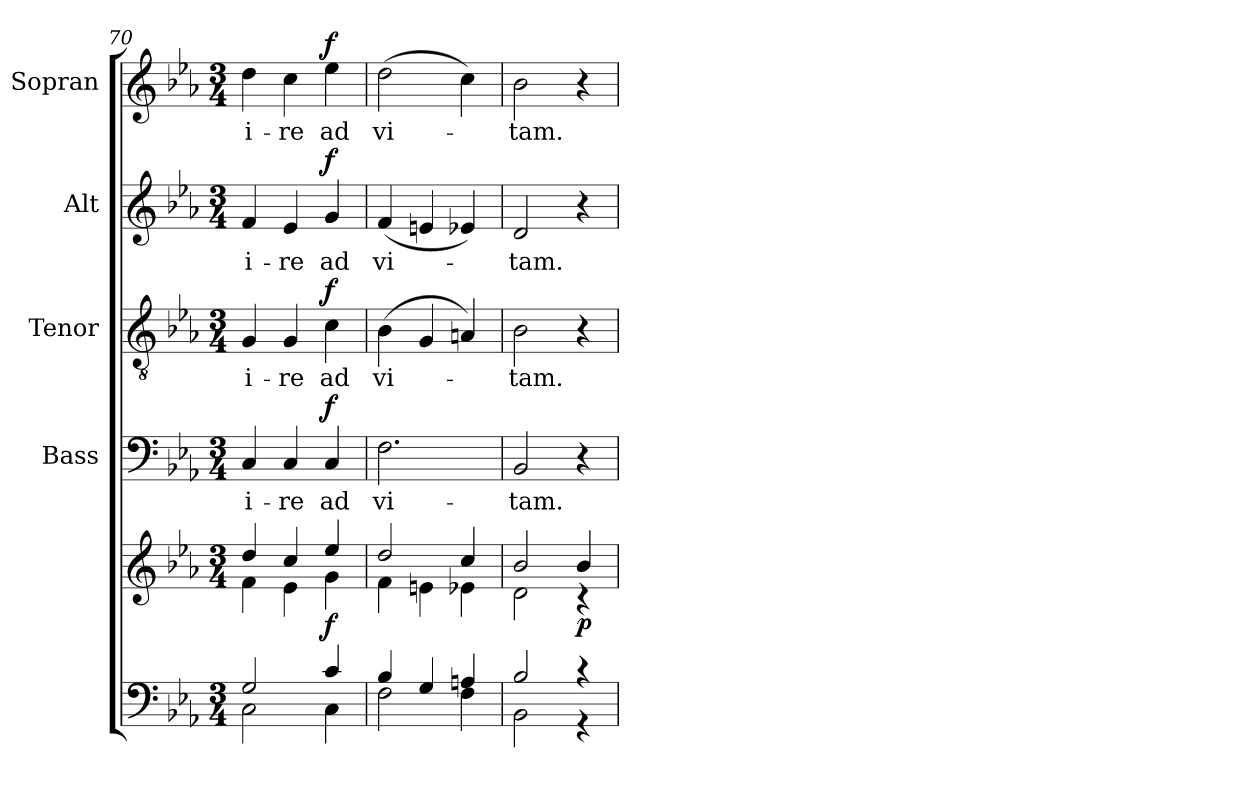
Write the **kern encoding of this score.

**kern	**kern	**dynam	**kern	**text	**dynam	**kern	**text	**dynam	**kern	**text	**dynam	**kern	**text	**dynam
*part5	*part5	*part5	*part4	*part4	*part4	*part3	*part3	*part3	*part2	*part2	*part2	*part1	*part1	*part1
*staff6	*staff5	*staff5/6	*staff4	*staff4	*staff4	*staff3	*staff3	*staff3	*staff2	*staff2	*staff2	*staff1	*staff1	*staff1
*	*	*	*I"Bass	*	*	*I"Tenor	*	*	*I"Alt	*	*	*I"Sopran	*	*
*	*	*	*I'B.	*	*	*I'T.	*	*	*I'A.	*	*	*I'S.	*	*
*clefF4	*clefG2	*	*clefF4	*	*	*clefGv2	*	*	*clefG2	*	*	*clefG2	*	*
*k[b-e-a-]	*k[b-e-a-]	*	*k[b-e-a-]	*	*	*k[b-e-a-]	*	*	*k[b-e-a-]	*	*	*k[b-e-a-]	*	*
*E-:	*E-:	*	*E-:	*	*	*E-:	*	*	*E-:	*	*	*E-:	*	*
*M3/4	*M3/4	*	*M3/4	*	*	*M3/4	*	*	*M3/4	*	*	*M3/4	*	*
=70	=70	=70	=70	=70	=70	=70	=70	=70	=70	=70	=70	=70	=70	=70
*^	*^	*	*	*	*	*	*	*	*	*	*	*	*	*
!	!	!	!	!	!	!LO:LY:b	!	!	!LO:LY:b	!	!	!LO:LY:b	!	!	!LO:LY:b	!
2G/	2C\	4dd/	4f\	.	4C/	-i-	.	4G/	-i-	.	4f/	-i-	.	4dd\	-i-	.
!	!	!	!	!	!	!LO:LY:b	!	!	!LO:LY:b	!	!	!LO:LY:b	!	!	!LO:LY:b	!
.	.	4cc/	4e-\	.	4C/	-re	.	4G/	-re	.	4e-/	-re	.	4cc\	-re	.
!	!	!	!	!LO:DY:b	!	!LO:LY:b	!LO:DY:a	!	!LO:LY:b	!LO:DY:a	!	!LO:LY:b	!LO:DY:a	!	!LO:LY:b	!LO:DY:a
4c/	4C\	4ee-/	4g\	f	4C/	ad	f	4c\	ad	f	4g/	ad	f	4ee-\	ad	f
=71	=71	=71	=71	=71	=71	=71	=71	=71	=71	=71	=71	=71	=71	=71	=71	=71
!	!	!	!	!	!	!LO:LY:b	!	!	!LO:LY:b	!	!	!LO:LY:b	!	!	!LO:LY:b	!
4B-/	2F\	2dd/	4f\	.	2.F\	vi-	.	(>4B-\	vi-	.	(<4f/	vi-	.	(>2dd\	vi-	.
4G/	.	.	4en\	.	.	.	.	4G/	.	.	4en/	.	.	.	.	.
4An/	4F\	4cc/	4e-X\	.	.	.	.	4An/)	.	.	4e-X/)	.	.	4cc\)	.	.
=72	=72	=72	=72	=72	=72	=72	=72	=72	=72	=72	=72	=72	=72	=72	=72	=72
!	!	!	!	!	!	!LO:LY:b	!	!	!LO:LY:b	!	!	!LO:LY:b	!	!	!LO:LY:b	!
2B-/	2BB-\	2b-/	2d\	.	2BB-/	-tam.	.	2B-\	-tam.	.	2d/	-tam.	.	2b-\	-tam.	.
!	!	!	!	!LO:DY:b	!	!	!	!	!	!	!	!	!	!	!	!
4r	4r	4b-/	4rc	p	4r	.	.	4r	.	.	4r	.	.	4r	.	.
*v	*v	*	*	*	*	*	*	*	*	*	*	*	*	*	*	*
*	*v	*v	*	*	*	*	*	*	*	*	*	*	*	*	*
=	=	=	=	=	=	=	=	=	=	=	=	=	=	=
*-	*-	*-	*-	*-	*-	*-	*-	*-	*-	*-	*-	*-	*-	*-
